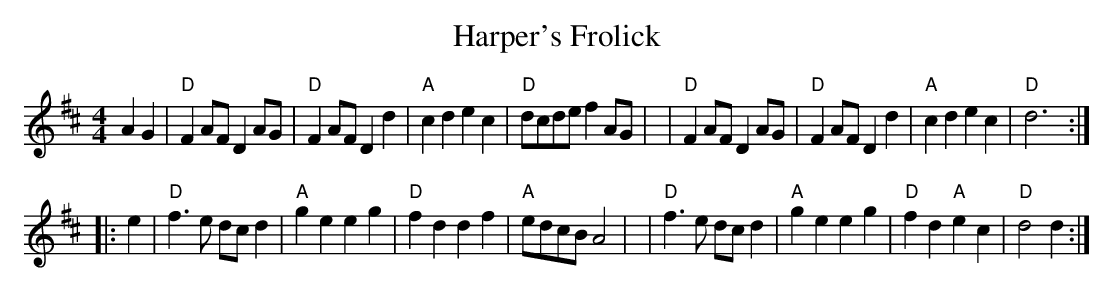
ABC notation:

X:1
T:Harper's Frolick
M:4/4
L:1/4
K:D
AG | "D" F A/F/ D A/G/ | "D" F A/F/ Dd | "A" cdec | "D" d/c/d/e/ f A/G/ |\
   | "D" F A/F/ D A/G/ | "D" F A/F/ Dd | "A" cdec | "D" d3 :|
|: e | "D" f>e d/c/ d | "A" geeg | "D" fddf | "A" e/d/c/B/ A2 |\
     | "D" f>e d/c/ d | "A" geeg | "D" fd "A" ec | "D" d2 d :|
